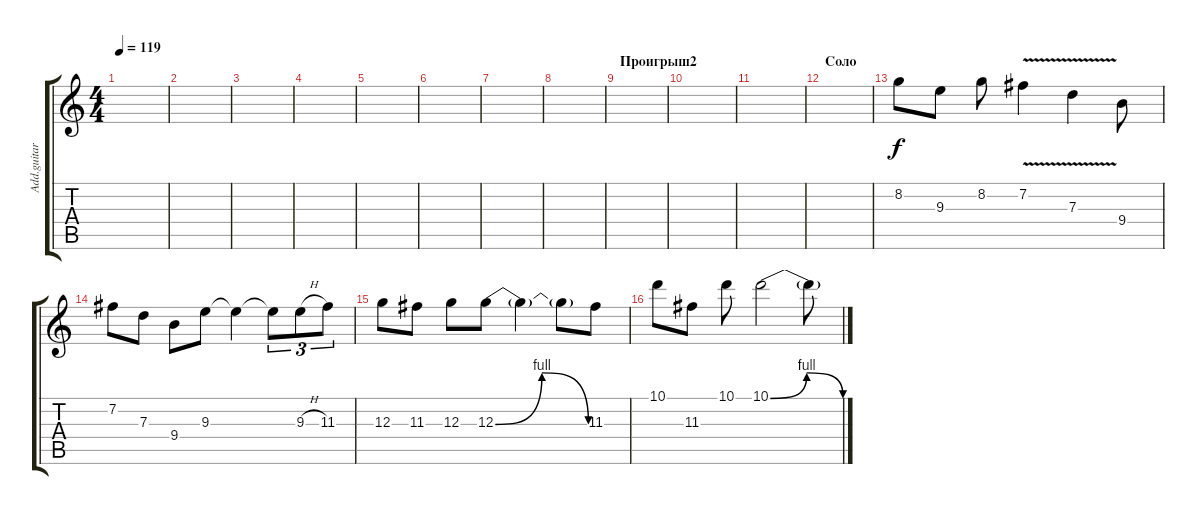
\track ("Add.guitar" "Add.guitar") {instrument overdrivenguitar}
\staff {score tabs}
\tuning (E4 B3 G3 D3 A2 E2) {hide}
\ts (4 4)
\tempo 119
\clef g2
\ks c
|
|
|
|
|
|
|
|
\section ("" "Проигрыш2")
|
|
|
\section ("" "Соло")
|
8.2.8 9.3.8 8.2.8 7.2{v}.4 7.3{v}.4 9.4.8 |
7.2.8 7.3.8 9.4.8 9.3.8 9.3{t}.4 9.3{t}.8{tu (3 2)} 9.3{h}.8{tu (3 2)} 11.3.8{tu (3 2)} |
12.3.8 11.3.8 12.3.8 12.3{be (bendrelease 0 0 20 4 45 4 60 0)}.8 12.3{t}.4 12.3{t}.8 11.3.8 |
10.1.8 11.3.8 10.1.8 10.1{be (bendrelease 0 0 5 4 55 4 60 0)}.2 10.1{t}.8
